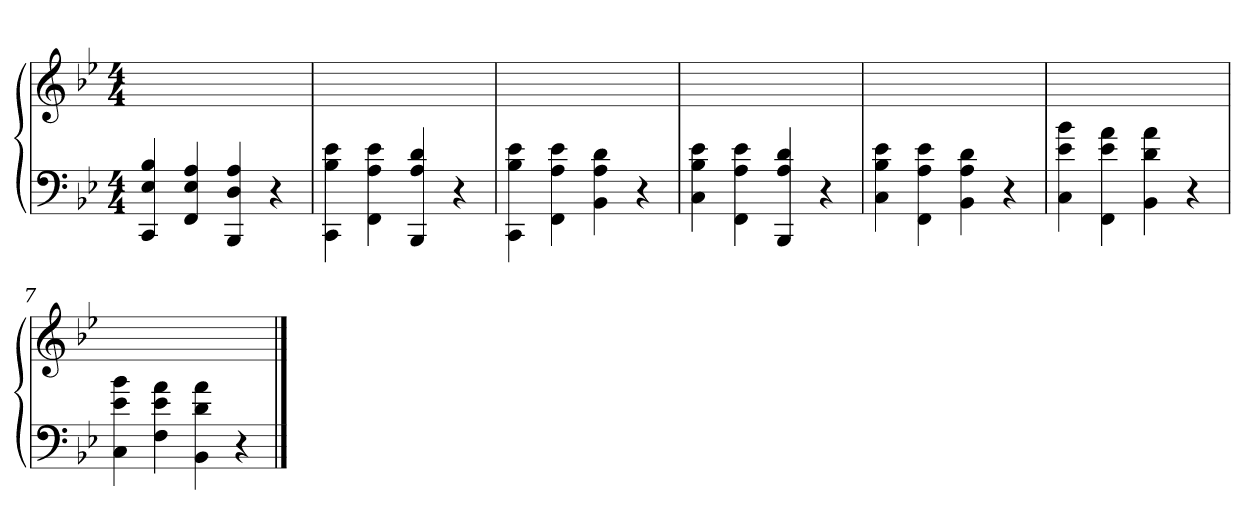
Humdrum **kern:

**kern	**kern
*part2	*part1
*staff2	*staff1
*clefF4	*clefG2
*k[b-e-]	*k[b-e-]
*B-:	*B-:
*M4/4	*M4/4
*MM60	*MM60
=1	=1
4CC 4E- 4B-	1ryy
4FF 4E- 4A	.
4BBB- 4D 4A	.
4r	.
=2	=2
4CC 4B- 4e-	1ryy
4FF 4A 4e-	.
4BBB- 4A 4d	.
4r	.
=3	=3
4CC 4B- 4e-	1ryy
4FF 4A 4e-	.
4BB- 4A 4d	.
4r	.
=4	=4
4C 4B- 4e-	1ryy
4FF 4A 4e-	.
4BBB- 4A 4d	.
4r	.
=5	=5
4C 4B- 4e-	1ryy
4FF 4A 4e-	.
4BB- 4A 4d	.
4r	.
=6	=6
4C 4e- 4b-	1ryy
4FF 4e- 4a	.
4BB- 4d 4a	.
4r	.
=7	=7
4C 4e- 4b-	1ryy
4F 4e- 4a	.
4BB- 4d 4a	.
4r	.
==	==
*-	*-
